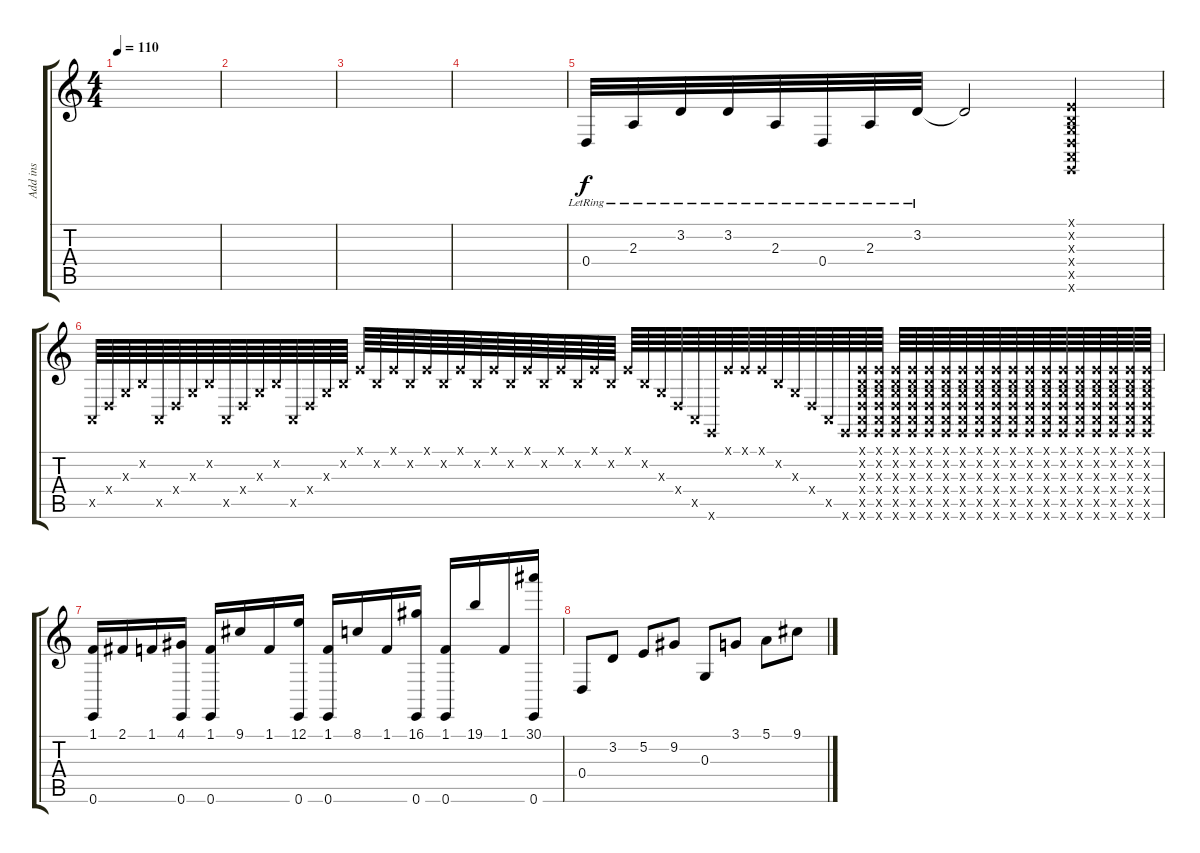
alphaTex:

\track ("Add ins" "Add ins") {instrument pad7halo}
\staff {score tabs}
\tuning (E4 B3 G3 D3 A2 E2) {hide}
\ts (4 4)
\tempo 110
\clef g2
\ks c
|
|
|
|
0.4{lr}.32 2.3{lr}.32 3.2{lr}.32 3.2{lr}.32 2.3{lr}.32 0.4{lr}.32 2.3{lr}.32 3.2{lr}.32 3.2{t}.2 (0.1{x} 0.2{x} 0.3{x} 0.4{x} 0.5{x} 0.6{x}).4 |
0.5{x}.64 0.4{x}.64 0.3{x}.64 0.2{x}.64 0.5{x}.64 0.4{x}.64 0.3{x}.64 0.2{x}.64 0.5{x}.64 0.4{x}.64 0.3{x}.64 0.2{x}.64 0.5{x}.64 0.4{x}.64 0.3{x}.64 0.2{x}.64 0.1{x}.64 0.2{x}.64 0.1{x}.64 0.2{x}.64 0.1{x}.64 0.2{x}.64 0.1{x}.64 0.2{x}.64 0.1{x}.64 0.2{x}.64 0.1{x}.64 0.2{x}.64 0.1{x}.64 0.2{x}.64 0.1{x}.64 0.2{x}.64 0.1{x}.64 0.2{x}.64 0.3{x}.64 0.4{x}.64 0.5{x}.64 0.6{x}.64 0.1{x}.64 0.1{x}.64 0.1{x}.64 0.2{x}.64 0.3{x}.64 0.4{x}.64 0.5{x}.64 0.6{x}.64 (0.1{x} 0.2{x} 0.3{x} 0.4{x} 0.5{x} 0.6{x}).64 (0.1{x} 0.2{x} 0.3{x} 0.4{x} 0.5{x} 0.6{x}).64 (0.1{x} 0.2{x} 0.3{x} 0.4{x} 0.5{x} 0.6{x}).64 (0.1{x} 0.2{x} 0.3{x} 0.4{x} 0.5{x} 0.6{x}).64 (0.1{x} 0.2{x} 0.3{x} 0.4{x} 0.5{x} 0.6{x}).64 (0.1{x} 0.2{x} 0.3{x} 0.4{x} 0.5{x} 0.6{x}).64 (0.1{x} 0.2{x} 0.3{x} 0.4{x} 0.5{x} 0.6{x}).64 (0.1{x} 0.2{x} 0.3{x} 0.4{x} 0.5{x} 0.6{x}).64 (0.1{x} 0.2{x} 0.3{x} 0.4{x} 0.5{x} 0.6{x}).64 (0.1{x} 0.2{x} 0.3{x} 0.4{x} 0.5{x} 0.6{x}).64 (0.1{x} 0.2{x} 0.3{x} 0.4{x} 0.5{x} 0.6{x}).64 (0.1{x} 0.2{x} 0.3{x} 0.4{x} 0.5{x} 0.6{x}).64 (0.1{x} 0.2{x} 0.3{x} 0.4{x} 0.5{x} 0.6{x}).64 (0.1{x} 0.2{x} 0.3{x} 0.4{x} 0.5{x} 0.6{x}).64 (0.1{x} 0.2{x} 0.3{x} 0.4{x} 0.5{x} 0.6{x}).64 (0.1{x} 0.2{x} 0.3{x} 0.4{x} 0.5{x} 0.6{x}).64 (0.1{x} 0.2{x} 0.3{x} 0.4{x} 0.5{x} 0.6{x}).64 (0.1{x} 0.2{x} 0.3{x} 0.4{x} 0.5{x} 0.6{x}).64 |
(1.1 0.6).16 2.1.16 1.1.16 (4.1 0.6).16 (1.1 0.6).16 9.1.16 1.1.16 (12.1 0.6).16 (1.1 0.6).16 8.1.16 1.1.16 (16.1 0.6).16 (1.1 0.6).16 19.1.16 1.1.16 (30.1 0.6).16 |
0.4.8 3.2.8 5.2.8 9.2.8 0.3.8 3.1.8 5.1.8 9.1.8
